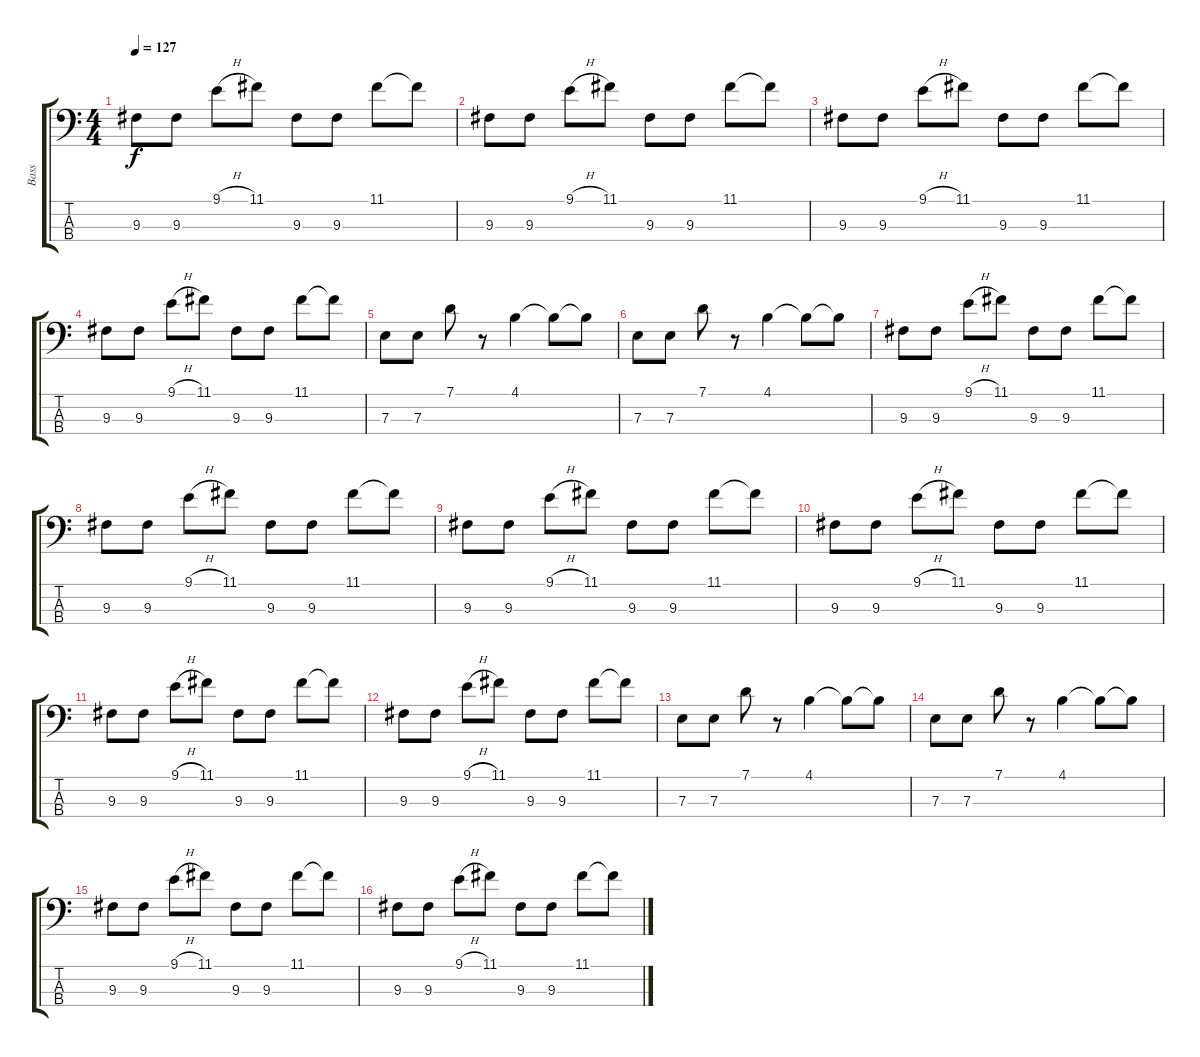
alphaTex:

\track ("Bass" "Bass") {instrument electricbassfinger}
\staff {score tabs}
\tuning (G2 D2 A1 E1) {hide}
\ts (4 4)
\tempo 127
\clef f4
\ks c
9.3.8{dy f} 9.3.8 9.1{h}.8 11.1.8 9.3.8 9.3.8 11.1.8 11.1{t}.8 |
9.3.8 9.3.8 9.1{h}.8 11.1.8 9.3.8 9.3.8 11.1.8 11.1{t}.8 |
9.3.8 9.3.8 9.1{h}.8 11.1.8 9.3.8 9.3.8 11.1.8 11.1{t}.8 |
9.3.8 9.3.8 9.1{h}.8 11.1.8 9.3.8 9.3.8 11.1.8 11.1{t}.8 |
7.3.8 7.3.8 7.1.8 r.8 4.1.4 4.1{t}.8 4.1{t}.8 |
7.3.8 7.3.8 7.1.8 r.8 4.1.4 4.1{t}.8 4.1{t}.8 |
9.3.8 9.3.8 9.1{h}.8 11.1.8 9.3.8 9.3.8 11.1.8 11.1{t}.8 |
9.3.8 9.3.8 9.1{h}.8 11.1.8 9.3.8 9.3.8 11.1.8 11.1{t}.8 |
9.3.8 9.3.8 9.1{h}.8 11.1.8 9.3.8 9.3.8 11.1.8 11.1{t}.8 |
9.3.8 9.3.8 9.1{h}.8 11.1.8 9.3.8 9.3.8 11.1.8 11.1{t}.8 |
9.3.8 9.3.8 9.1{h}.8 11.1.8 9.3.8 9.3.8 11.1.8 11.1{t}.8 |
9.3.8 9.3.8 9.1{h}.8 11.1.8 9.3.8 9.3.8 11.1.8 11.1{t}.8 |
7.3.8 7.3.8 7.1.8 r.8 4.1.4 4.1{t}.8 4.1{t}.8 |
7.3.8 7.3.8 7.1.8 r.8 4.1.4 4.1{t}.8 4.1{t}.8 |
9.3.8 9.3.8 9.1{h}.8 11.1.8 9.3.8 9.3.8 11.1.8 11.1{t}.8 |
9.3.8 9.3.8 9.1{h}.8 11.1.8 9.3.8 9.3.8 11.1.8 11.1{t}.8
